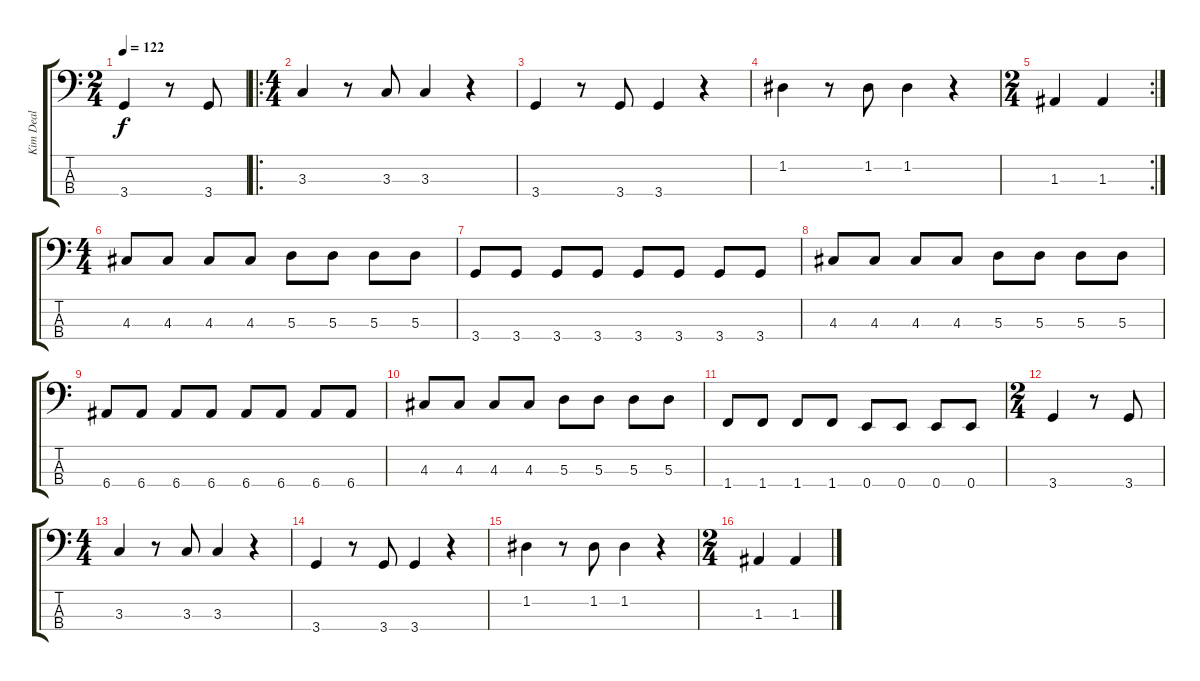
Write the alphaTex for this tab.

\track ("Kim Deal" "Kim Deal") {instrument electricbasspick}
\staff {score tabs}
\tuning (G2 D2 A1 E1) {hide}
\ts (2 4)
\tempo 122
\clef f4
\ks c
3.4.4{dy f} r.8 3.4.8 |
\ro
\ts (4 4)
3.3.4 r.8 3.3.8 3.3.4 r.4 |
3.4.4 r.8 3.4.8 3.4.4 r.4 |
1.2.4 r.8 1.2.8 1.2.4 r.4 |
\rc 2
\ts (2 4)
1.3.4 1.3.4 |
\ts (4 4)
4.3.8 4.3.8 4.3.8 4.3.8 5.3.8 5.3.8 5.3.8 5.3.8 |
3.4.8 3.4.8 3.4.8 3.4.8 3.4.8 3.4.8 3.4.8 3.4.8 |
4.3.8 4.3.8 4.3.8 4.3.8 5.3.8 5.3.8 5.3.8 5.3.8 |
6.4.8 6.4.8 6.4.8 6.4.8 6.4.8 6.4.8 6.4.8 6.4.8 |
4.3.8 4.3.8 4.3.8 4.3.8 5.3.8 5.3.8 5.3.8 5.3.8 |
1.4.8 1.4.8 1.4.8 1.4.8 0.4.8 0.4.8 0.4.8 0.4.8 |
\ts (2 4)
3.4.4 r.8 3.4.8 |
\ts (4 4)
3.3.4 r.8 3.3.8 3.3.4 r.4 |
3.4.4 r.8 3.4.8 3.4.4 r.4 |
1.2.4 r.8 1.2.8 1.2.4 r.4 |
\ts (2 4)
1.3.4 1.3.4
